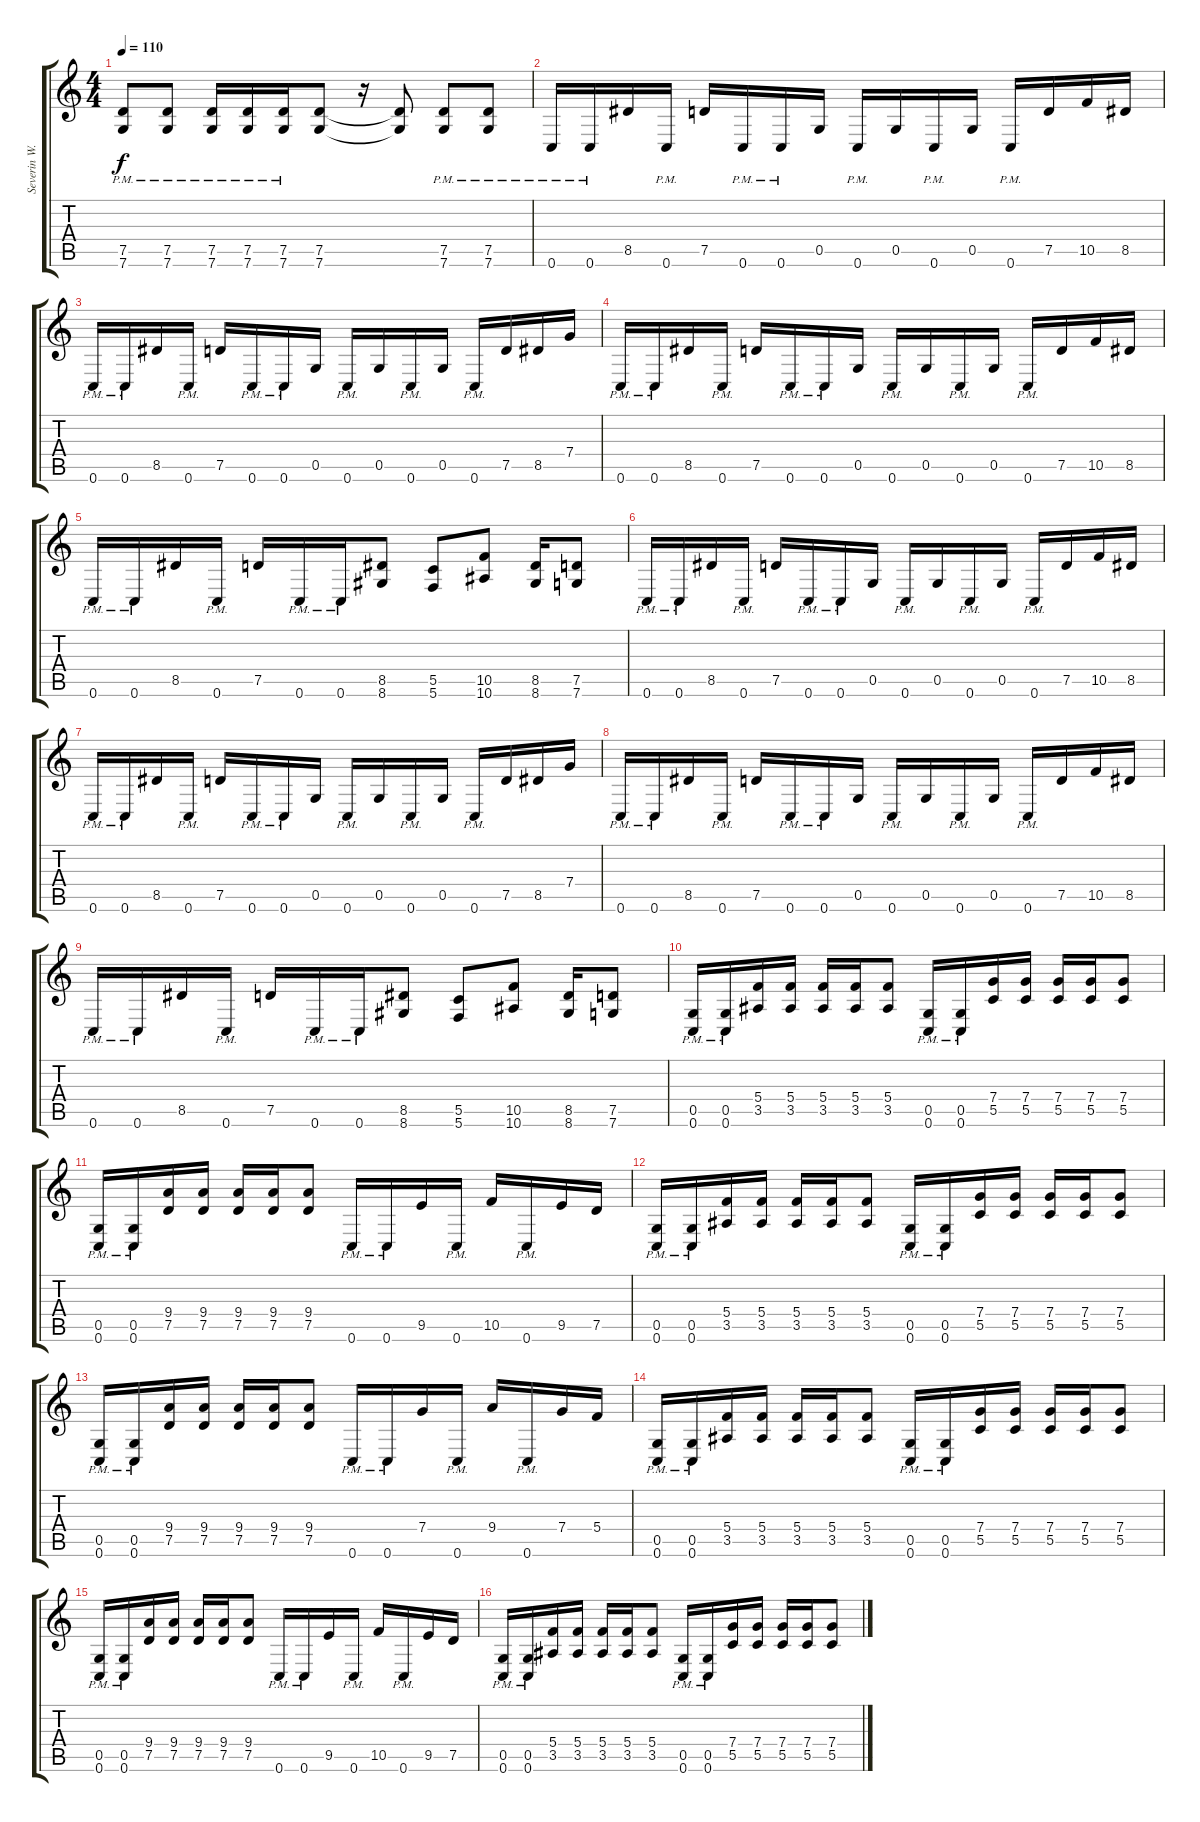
\track ("Severin W." "Severin W.") {instrument distortionguitar}
\staff {score tabs}
\tuning (D4 A3 F3 C3 G2 C2) {hide}
\ts (4 4)
\tempo 110
\clef g2
\ks c
(7.5{pm} 7.6{pm}).8{dy f} (7.5{pm} 7.6{pm}).8 (7.5{pm} 7.6{pm}).16 (7.5{pm} 7.6{pm}).16 (7.5{pm} 7.6{pm}).16 (7.5 7.6).8 r.16 (7.5{t} 7.6{t}).8 (7.5{pm} 7.6{pm}).8 (7.5{pm} 7.6{pm}).8 |
0.6{pm}.16 0.6{pm}.16 8.5.16 0.6{pm}.16 7.5.16 0.6{pm}.16 0.6{pm}.16 0.5.16 0.6{pm}.16 0.5.16 0.6{pm}.16 0.5.16 0.6{pm}.16 7.5.16 10.5.16 8.5.16 |
0.6{pm}.16 0.6{pm}.16 8.5.16 0.6{pm}.16 7.5.16 0.6{pm}.16 0.6{pm}.16 0.5.16 0.6{pm}.16 0.5.16 0.6{pm}.16 0.5.16 0.6{pm}.16 7.5.16 8.5.16 7.4.16 |
0.6{pm}.16 0.6{pm}.16 8.5.16 0.6{pm}.16 7.5.16 0.6{pm}.16 0.6{pm}.16 0.5.16 0.6{pm}.16 0.5.16 0.6{pm}.16 0.5.16 0.6{pm}.16 7.5.16 10.5.16 8.5.16 |
0.6{pm}.16 0.6{pm}.16 8.5.16 0.6{pm}.16 7.5.16 0.6{pm}.16 0.6{pm}.16 (8.5 8.6).8 (5.5 5.6).8 (10.5 10.6).8 (8.5 8.6).16 (7.5 7.6).8 |
0.6{pm}.16 0.6{pm}.16 8.5.16 0.6{pm}.16 7.5.16 0.6{pm}.16 0.6{pm}.16 0.5.16 0.6{pm}.16 0.5.16 0.6{pm}.16 0.5.16 0.6{pm}.16 7.5.16 10.5.16 8.5.16 |
0.6{pm}.16 0.6{pm}.16 8.5.16 0.6{pm}.16 7.5.16 0.6{pm}.16 0.6{pm}.16 0.5.16 0.6{pm}.16 0.5.16 0.6{pm}.16 0.5.16 0.6{pm}.16 7.5.16 8.5.16 7.4.16 |
0.6{pm}.16 0.6{pm}.16 8.5.16 0.6{pm}.16 7.5.16 0.6{pm}.16 0.6{pm}.16 0.5.16 0.6{pm}.16 0.5.16 0.6{pm}.16 0.5.16 0.6{pm}.16 7.5.16 10.5.16 8.5.16 |
0.6{pm}.16 0.6{pm}.16 8.5.16 0.6{pm}.16 7.5.16 0.6{pm}.16 0.6{pm}.16 (8.5 8.6).8 (5.5 5.6).8 (10.5 10.6).8 (8.5 8.6).16 (7.5 7.6).8 |
(0.5{pm} 0.6{pm}).16 (0.5{pm} 0.6{pm}).16 (5.4 3.5).16 (5.4 3.5).16 (5.4 3.5).16 (5.4 3.5).16 (5.4 3.5).8 (0.5{pm} 0.6{pm}).16 (0.5{pm} 0.6{pm}).16 (7.4 5.5).16 (7.4 5.5).16 (7.4 5.5).16 (7.4 5.5).16 (7.4 5.5).8 |
(0.5{pm} 0.6{pm}).16 (0.5{pm} 0.6{pm}).16 (9.4 7.5).16 (9.4 7.5).16 (9.4 7.5).16 (9.4 7.5).16 (9.4 7.5).8 0.6{pm}.16 0.6{pm}.16 9.5.16 0.6{pm}.16 10.5.16 0.6{pm}.16 9.5.16 7.5.16 |
(0.5{pm} 0.6{pm}).16 (0.5{pm} 0.6{pm}).16 (5.4 3.5).16 (5.4 3.5).16 (5.4 3.5).16 (5.4 3.5).16 (5.4 3.5).8 (0.5{pm} 0.6{pm}).16 (0.5{pm} 0.6{pm}).16 (7.4 5.5).16 (7.4 5.5).16 (7.4 5.5).16 (7.4 5.5).16 (7.4 5.5).8 |
(0.5{pm} 0.6{pm}).16 (0.5{pm} 0.6{pm}).16 (9.4 7.5).16 (9.4 7.5).16 (9.4 7.5).16 (9.4 7.5).16 (9.4 7.5).8 0.6{pm}.16 0.6{pm}.16 7.4.16 0.6{pm}.16 9.4.16 0.6{pm}.16 7.4.16 5.4.16 |
(0.5{pm} 0.6{pm}).16 (0.5{pm} 0.6{pm}).16 (5.4 3.5).16 (5.4 3.5).16 (5.4 3.5).16 (5.4 3.5).16 (5.4 3.5).8 (0.5{pm} 0.6{pm}).16 (0.5{pm} 0.6{pm}).16 (7.4 5.5).16 (7.4 5.5).16 (7.4 5.5).16 (7.4 5.5).16 (7.4 5.5).8 |
(0.5{pm} 0.6{pm}).16 (0.5{pm} 0.6{pm}).16 (9.4 7.5).16 (9.4 7.5).16 (9.4 7.5).16 (9.4 7.5).16 (9.4 7.5).8 0.6{pm}.16 0.6{pm}.16 9.5.16 0.6{pm}.16 10.5.16 0.6{pm}.16 9.5.16 7.5.16 |
(0.5{pm} 0.6{pm}).16 (0.5{pm} 0.6{pm}).16 (5.4 3.5).16 (5.4 3.5).16 (5.4 3.5).16 (5.4 3.5).16 (5.4 3.5).8 (0.5{pm} 0.6{pm}).16 (0.5{pm} 0.6{pm}).16 (7.4 5.5).16 (7.4 5.5).16 (7.4 5.5).16 (7.4 5.5).16 (7.4 5.5).8
